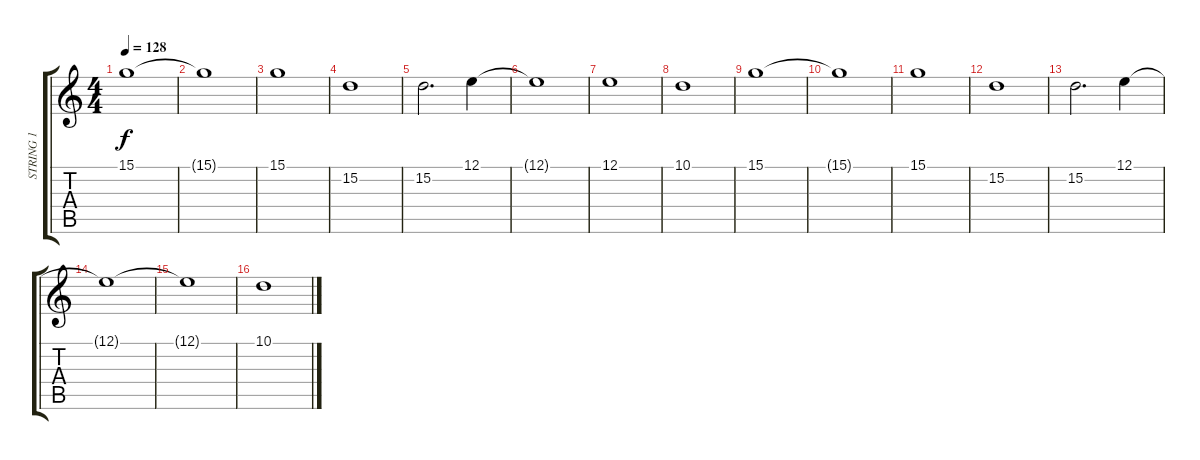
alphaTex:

\track ("STRING 1" "STRING 1") {instrument stringensemble2}
\staff {score tabs}
\tuning (E4 B3 G3 D3 A2 E2) {hide}
\ts (4 4)
\tempo 128
\clef g2
\ks c
15.1.1{dy f} |
15.1{t}.1 |
15.1.1 |
15.2.1 |
15.2.2{d} 12.1.4 |
12.1{t}.1 |
12.1.1 |
10.1.1 |
15.1.1 |
15.1{t}.1 |
15.1.1 |
15.2.1 |
15.2.2{d} 12.1.4 |
12.1{t}.1 |
12.1{t}.1 |
10.1.1
